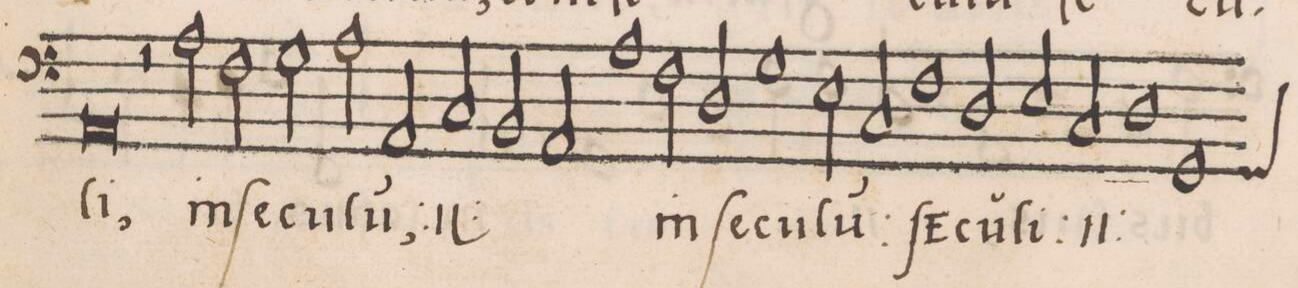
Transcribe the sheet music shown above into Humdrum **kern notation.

**kern	**text
*I"BASSVS	*
*clefF4	*
*k[]	*
*met(c)	*
*M2/1	*
0AA	-li,
=46	=46
2r	.
2A\	in
2F\	ſe-
2G\	-cu-
=47	=47
2A\	-lu(m),
2AA/	in
2C/	ſe-
2BB/	.
=48	=48
2AA/	-cu-
1A	-lum
*	*Xij
2F\	in
=49	=49
2D/	ſe-
1G	-cu-
2E\	-lu(m)
=50	=50
2C/	.
1F	ſE-
2D/	-cu-
=51	=51
2E/	-li
*	*ij
2C/	ſe-
1D	.
=52	=52
*custos:GG	*
1GG	-cu-
*-	*-
